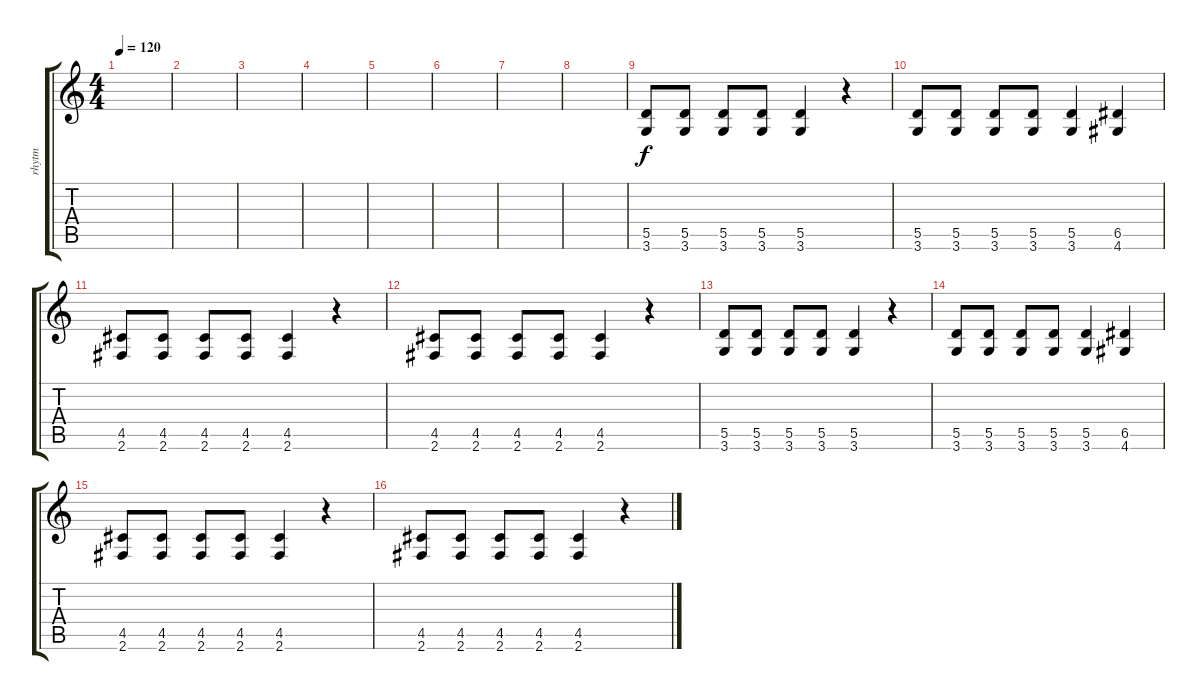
\track ("rhytm" "rhytm") {instrument distortionguitar}
\staff {score tabs}
\tuning (E4 B3 G3 D3 A2 E2) {hide}
\ts (4 4)
\section ("" "")
\tempo 120
\clef g2
\ks c
|
|
|
|
|
|
|
|
(5.5 3.6).8 (5.5 3.6).8 (5.5 3.6).8 (5.5 3.6).8 (5.5 3.6).4 r.4 |
(5.5 3.6).8 (5.5 3.6).8 (5.5 3.6).8 (5.5 3.6).8 (5.5 3.6).4 (6.5 4.6).4 |
(4.5 2.6).8 (4.5 2.6).8 (4.5 2.6).8 (4.5 2.6).8 (4.5 2.6).4 r.4 |
(4.5 2.6).8 (4.5 2.6).8 (4.5 2.6).8 (4.5 2.6).8 (4.5 2.6).4 r.4 |
(5.5 3.6).8 (5.5 3.6).8 (5.5 3.6).8 (5.5 3.6).8 (5.5 3.6).4 r.4 |
(5.5 3.6).8 (5.5 3.6).8 (5.5 3.6).8 (5.5 3.6).8 (5.5 3.6).4 (6.5 4.6).4 |
(4.5 2.6).8 (4.5 2.6).8 (4.5 2.6).8 (4.5 2.6).8 (4.5 2.6).4 r.4 |
(4.5 2.6).8 (4.5 2.6).8 (4.5 2.6).8 (4.5 2.6).8 (4.5 2.6).4 r.4
